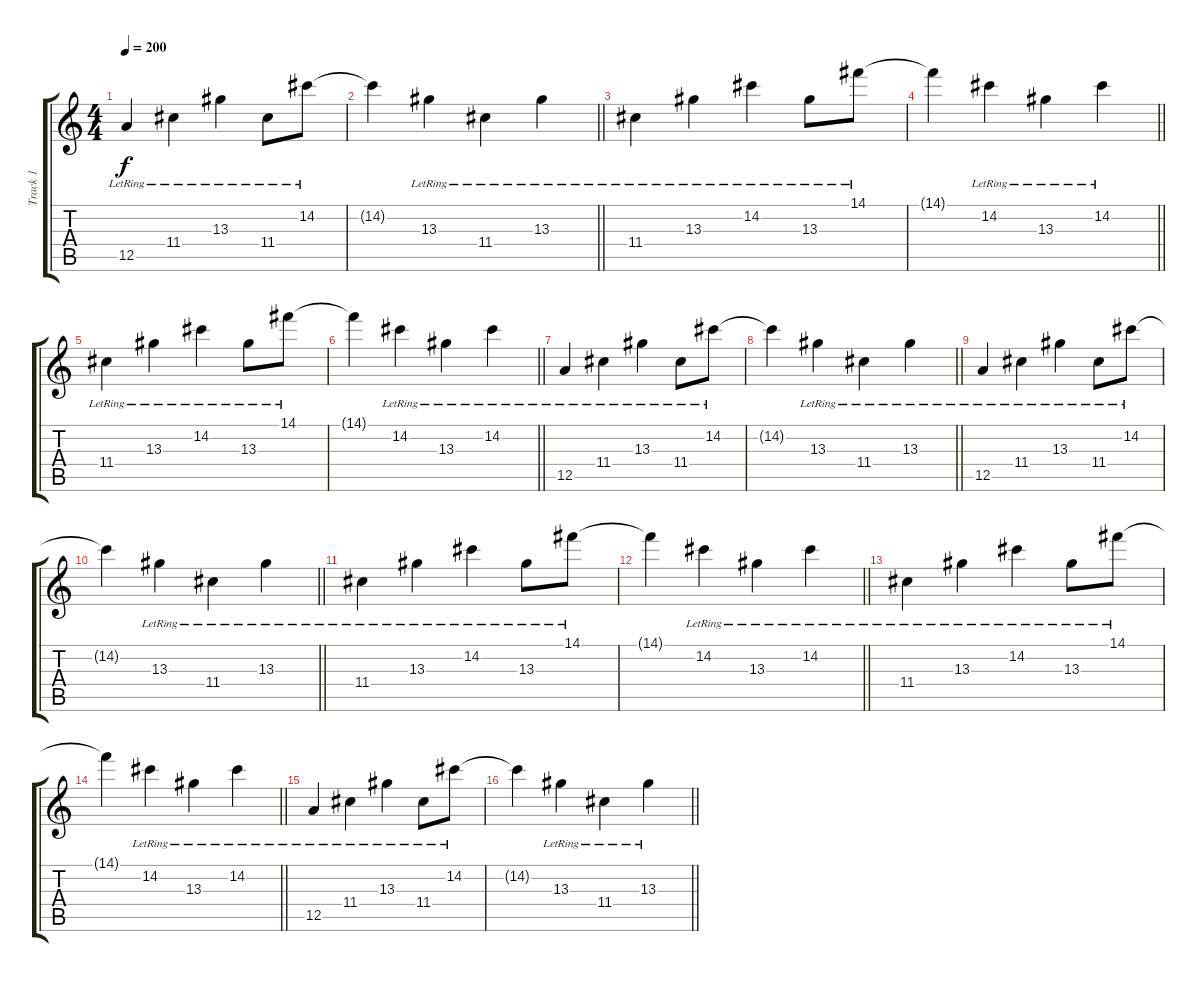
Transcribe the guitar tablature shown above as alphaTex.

\track ("Track 1" "Track 1") {instrument overdrivenguitar}
\staff {score tabs}
\tuning (E4 B3 G3 D3 A2 E2) {hide}
\ts (4 4)
\tempo 200
\clef g2
\ks c
12.5{lr}.4{dy f} 11.4{lr}.4 13.3{lr}.4 11.4{lr}.8 14.2{lr}.8 |
\barLineRight lightlight
14.2{t}.4 13.3{lr}.4 11.4{lr}.4 13.3{lr}.4 |
11.4{lr}.4 13.3{lr}.4 14.2{lr}.4 13.3{lr}.8 14.1{lr}.8 |
\barLineRight lightlight
14.1{t}.4 14.2{lr}.4 13.3{lr}.4 14.2{lr}.4 |
11.4{lr}.4 13.3{lr}.4 14.2{lr}.4 13.3{lr}.8 14.1{lr}.8 |
\barLineRight lightlight
14.1{t}.4 14.2{lr}.4 13.3{lr}.4 14.2{lr}.4 |
12.5{lr}.4 11.4{lr}.4 13.3{lr}.4 11.4{lr}.8 14.2{lr}.8 |
\barLineRight lightlight
14.2{t}.4 13.3{lr}.4 11.4{lr}.4 13.3{lr}.4 |
12.5{lr}.4 11.4{lr}.4 13.3{lr}.4 11.4{lr}.8 14.2{lr}.8 |
\barLineRight lightlight
14.2{t}.4 13.3{lr}.4 11.4{lr}.4 13.3{lr}.4 |
11.4{lr}.4 13.3{lr}.4 14.2{lr}.4 13.3{lr}.8 14.1{lr}.8 |
\barLineRight lightlight
14.1{t}.4 14.2{lr}.4 13.3{lr}.4 14.2{lr}.4 |
11.4{lr}.4 13.3{lr}.4 14.2{lr}.4 13.3{lr}.8 14.1{lr}.8 |
\barLineRight lightlight
14.1{t}.4 14.2{lr}.4 13.3{lr}.4 14.2{lr}.4 |
12.5{lr}.4 11.4{lr}.4 13.3{lr}.4 11.4{lr}.8 14.2{lr}.8 |
\barLineRight lightlight
14.2{t}.4 13.3{lr}.4 11.4{lr}.4 13.3{lr}.4
